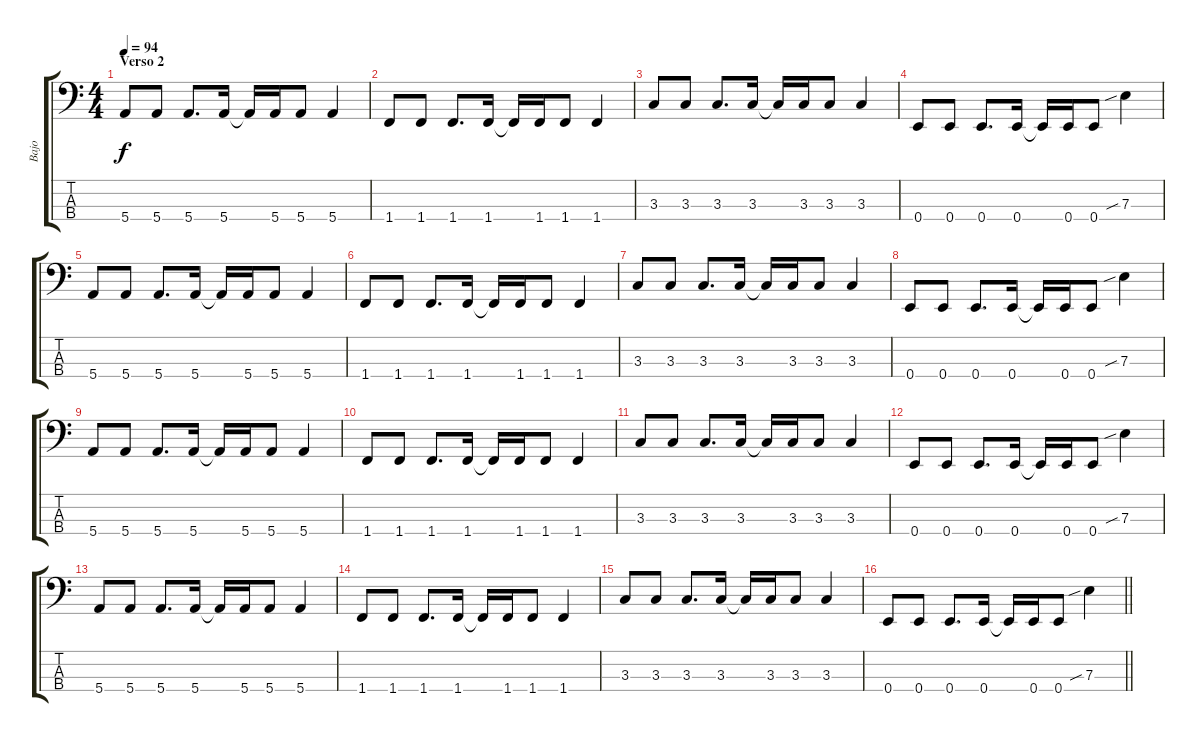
\track ("Bajo" "Bajo") {instrument slapbass2}
\staff {score tabs}
\tuning (G2 D2 A1 E1) {hide}
\ts (4 4)
\section ("" "Verso 2")
\tempo 94
\clef f4
\ks c
5.4.8{dy f} 5.4.8 5.4.8{d} 5.4.16 5.4{t}.16 5.4.16 5.4.8 5.4.4 |
1.4.8 1.4.8 1.4.8{d} 1.4.16 1.4{t}.16 1.4.16 1.4.8 1.4.4 |
3.3.8 3.3.8 3.3.8{d} 3.3.16 3.3{t}.16 3.3.16 3.3.8 3.3.4 |
0.4.8 0.4.8 0.4.8{d} 0.4.16 0.4{t}.16 0.4.16 0.4.8 7.3{sib}.4 |
5.4.8 5.4.8 5.4.8{d} 5.4.16 5.4{t}.16 5.4.16 5.4.8 5.4.4 |
1.4.8 1.4.8 1.4.8{d} 1.4.16 1.4{t}.16 1.4.16 1.4.8 1.4.4 |
3.3.8 3.3.8 3.3.8{d} 3.3.16 3.3{t}.16 3.3.16 3.3.8 3.3.4 |
0.4.8 0.4.8 0.4.8{d} 0.4.16 0.4{t}.16 0.4.16 0.4.8 7.3{sib}.4 |
5.4.8 5.4.8 5.4.8{d} 5.4.16 5.4{t}.16 5.4.16 5.4.8 5.4.4 |
1.4.8 1.4.8 1.4.8{d} 1.4.16 1.4{t}.16 1.4.16 1.4.8 1.4.4 |
3.3.8 3.3.8 3.3.8{d} 3.3.16 3.3{t}.16 3.3.16 3.3.8 3.3.4 |
0.4.8 0.4.8 0.4.8{d} 0.4.16 0.4{t}.16 0.4.16 0.4.8 7.3{sib}.4 |
5.4.8 5.4.8 5.4.8{d} 5.4.16 5.4{t}.16 5.4.16 5.4.8 5.4.4 |
1.4.8 1.4.8 1.4.8{d} 1.4.16 1.4{t}.16 1.4.16 1.4.8 1.4.4 |
3.3.8 3.3.8 3.3.8{d} 3.3.16 3.3{t}.16 3.3.16 3.3.8 3.3.4 |
\barLineRight lightlight
0.4.8 0.4.8 0.4.8{d} 0.4.16 0.4{t}.16 0.4.16 0.4.8 7.3{sib}.4
